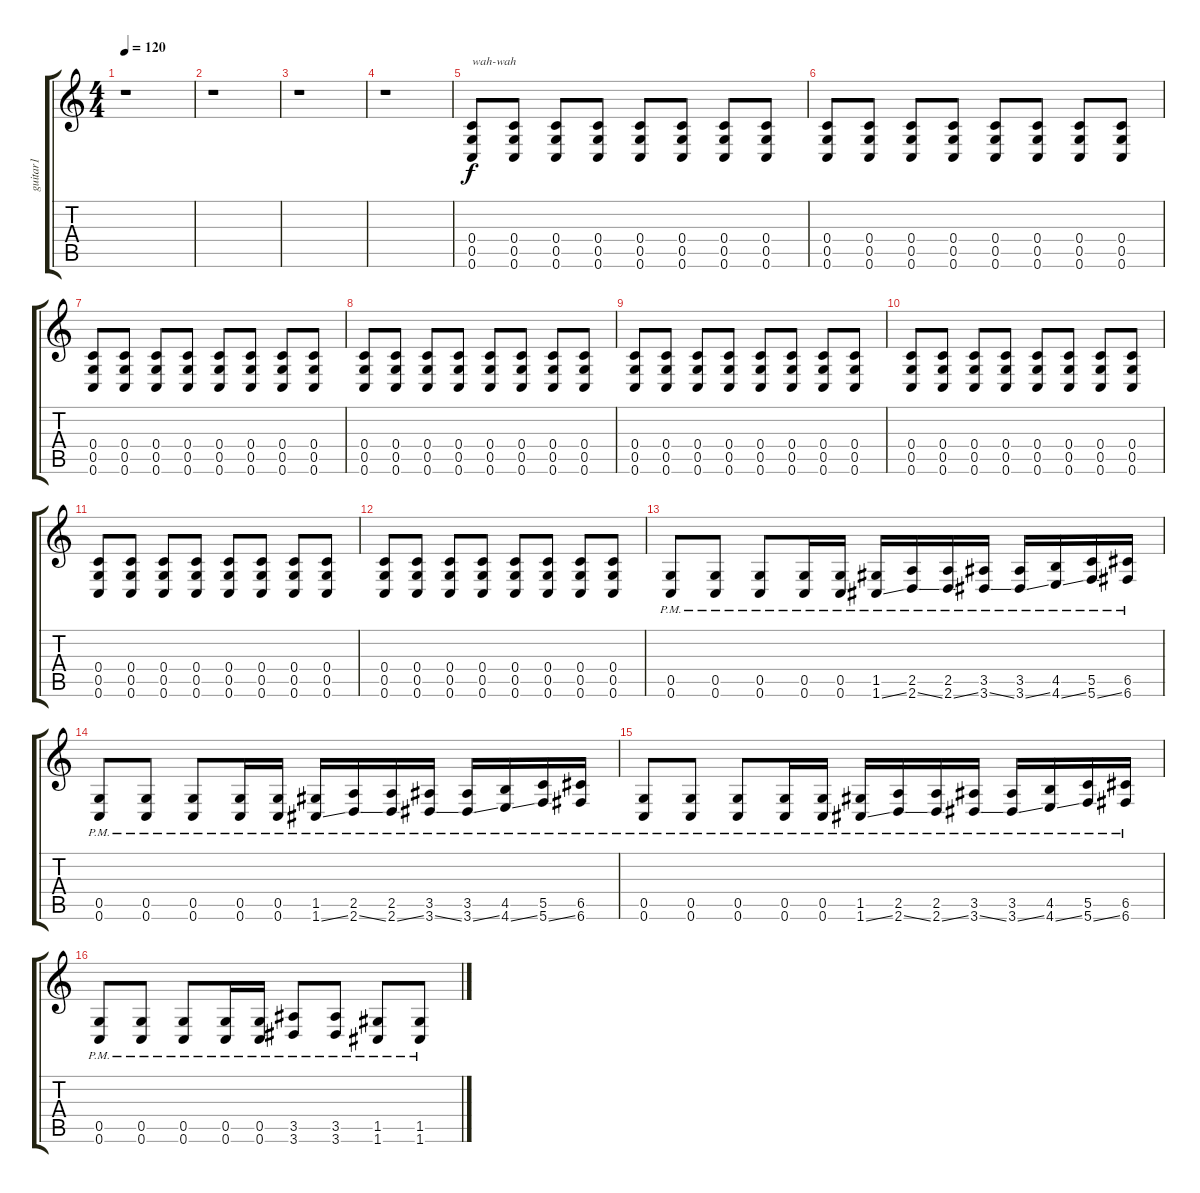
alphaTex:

\track ("guitar1" "guitar1") {instrument distortionguitar}
\staff {score tabs}
\tuning (D4 A3 F3 C3 G2 C2) {hide}
\ts (4 4)
\tempo 120
\clef g2
\ks c
r.1{dy f instrument distortionguitar} |
r.1 |
r.1 |
r.1 |
(0.4 0.5 0.6).8{txt "wah-wah"} (0.4 0.5 0.6).8 (0.4 0.5 0.6).8 (0.4 0.5 0.6).8 (0.4 0.5 0.6).8 (0.4 0.5 0.6).8 (0.4 0.5 0.6).8 (0.4 0.5 0.6).8 |
(0.4 0.5 0.6).8 (0.4 0.5 0.6).8 (0.4 0.5 0.6).8 (0.4 0.5 0.6).8 (0.4 0.5 0.6).8 (0.4 0.5 0.6).8 (0.4 0.5 0.6).8 (0.4 0.5 0.6).8 |
(0.4 0.5 0.6).8 (0.4 0.5 0.6).8 (0.4 0.5 0.6).8 (0.4 0.5 0.6).8 (0.4 0.5 0.6).8 (0.4 0.5 0.6).8 (0.4 0.5 0.6).8 (0.4 0.5 0.6).8 |
(0.4 0.5 0.6).8 (0.4 0.5 0.6).8 (0.4 0.5 0.6).8 (0.4 0.5 0.6).8 (0.4 0.5 0.6).8 (0.4 0.5 0.6).8 (0.4 0.5 0.6).8 (0.4 0.5 0.6).8 |
(0.4 0.5 0.6).8 (0.4 0.5 0.6).8 (0.4 0.5 0.6).8 (0.4 0.5 0.6).8 (0.4 0.5 0.6).8 (0.4 0.5 0.6).8 (0.4 0.5 0.6).8 (0.4 0.5 0.6).8 |
(0.4 0.5 0.6).8 (0.4 0.5 0.6).8 (0.4 0.5 0.6).8 (0.4 0.5 0.6).8 (0.4 0.5 0.6).8 (0.4 0.5 0.6).8 (0.4 0.5 0.6).8 (0.4 0.5 0.6).8 |
(0.4 0.5 0.6).8 (0.4 0.5 0.6).8 (0.4 0.5 0.6).8 (0.4 0.5 0.6).8 (0.4 0.5 0.6).8 (0.4 0.5 0.6).8 (0.4 0.5 0.6).8 (0.4 0.5 0.6).8 |
(0.4 0.5 0.6).8 (0.4 0.5 0.6).8 (0.4 0.5 0.6).8 (0.4 0.5 0.6).8 (0.4 0.5 0.6).8 (0.4 0.5 0.6).8 (0.4 0.5 0.6).8 (0.4 0.5 0.6).8 |
(0.5{pm} 0.6).8 (0.5{pm} 0.6).8 (0.5{pm} 0.6).8 (0.5{pm} 0.6).16 (0.5{pm} 0.6).16 (1.5{pm} 1.6{ss}).16 (2.5{pm} 2.6{ss}).16 (2.5{pm} 2.6{ss}).16 (3.5{pm} 3.6{ss}).16 (3.5{pm} 3.6{ss}).16 (4.5{pm} 4.6{ss}).16 (5.5{pm} 5.6{ss}).16 (6.5{pm} 6.6).16 |
(0.5{pm} 0.6).8 (0.5{pm} 0.6).8 (0.5{pm} 0.6).8 (0.5{pm} 0.6).16 (0.5{pm} 0.6).16 (1.5{pm} 1.6{ss}).16 (2.5{pm} 2.6{ss}).16 (2.5{pm} 2.6{ss}).16 (3.5{pm} 3.6{ss}).16 (3.5{pm} 3.6{ss}).16 (4.5{pm} 4.6{ss}).16 (5.5{pm} 5.6{ss}).16 (6.5{pm} 6.6).16 |
(0.5{pm} 0.6).8 (0.5{pm} 0.6).8 (0.5{pm} 0.6).8 (0.5{pm} 0.6).16 (0.5{pm} 0.6).16 (1.5{pm} 1.6{ss}).16 (2.5{pm} 2.6{ss}).16 (2.5{pm} 2.6{ss}).16 (3.5{pm} 3.6{ss}).16 (3.5{pm} 3.6{ss}).16 (4.5{pm} 4.6{ss}).16 (5.5{pm} 5.6{ss}).16 (6.5{pm} 6.6).16 |
(0.5{pm} 0.6).8 (0.5{pm} 0.6).8 (0.5{pm} 0.6).8 (0.5{pm} 0.6).16 (0.5{pm} 0.6).16 (3.5{pm} 3.6).8 (3.5{pm} 3.6).8 (1.5{pm} 1.6).8 (1.5{pm} 1.6).8
